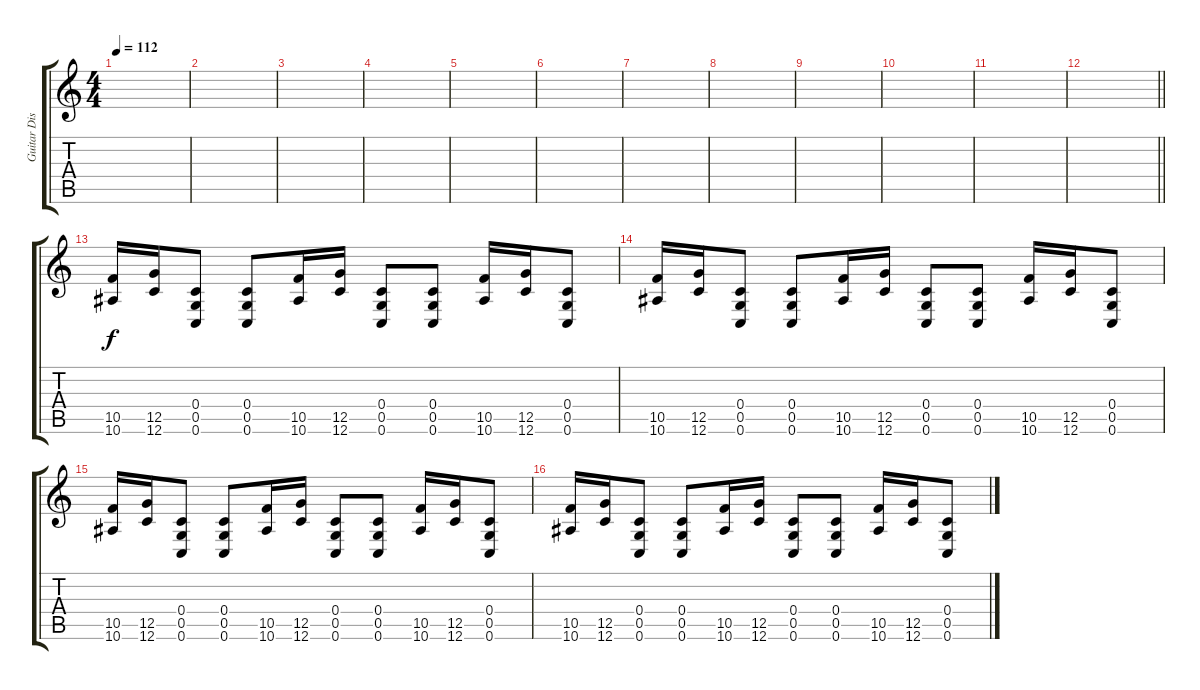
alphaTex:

\track ("Guitar Dist" "Guitar Dis") {instrument distortionguitar}
\staff {score tabs}
\tuning (E4 C4 G3 C3 G2 C2) {hide}
\ts (4 4)
\tempo 112
\clef g2
\ks c
|
|
|
|
|
|
|
|
|
|
|
\barLineRight lightlight
|
(10.5 10.6).16 (12.5 12.6).16 (0.4 0.5 0.6).8 (0.4 0.5 0.6).8 (10.5 10.6).16 (12.5 12.6).16 (0.4 0.5 0.6).8 (0.4 0.5 0.6).8 (10.5 10.6).16 (12.5 12.6).16 (0.4 0.5 0.6).8 |
(10.5 10.6).16 (12.5 12.6).16 (0.4 0.5 0.6).8 (0.4 0.5 0.6).8 (10.5 10.6).16 (12.5 12.6).16 (0.4 0.5 0.6).8 (0.4 0.5 0.6).8 (10.5 10.6).16 (12.5 12.6).16 (0.4 0.5 0.6).8 |
(10.5 10.6).16 (12.5 12.6).16 (0.4 0.5 0.6).8 (0.4 0.5 0.6).8 (10.5 10.6).16 (12.5 12.6).16 (0.4 0.5 0.6).8 (0.4 0.5 0.6).8 (10.5 10.6).16 (12.5 12.6).16 (0.4 0.5 0.6).8 |
(10.5 10.6).16 (12.5 12.6).16 (0.4 0.5 0.6).8 (0.4 0.5 0.6).8 (10.5 10.6).16 (12.5 12.6).16 (0.4 0.5 0.6).8 (0.4 0.5 0.6).8 (10.5 10.6).16 (12.5 12.6).16 (0.4 0.5 0.6).8
